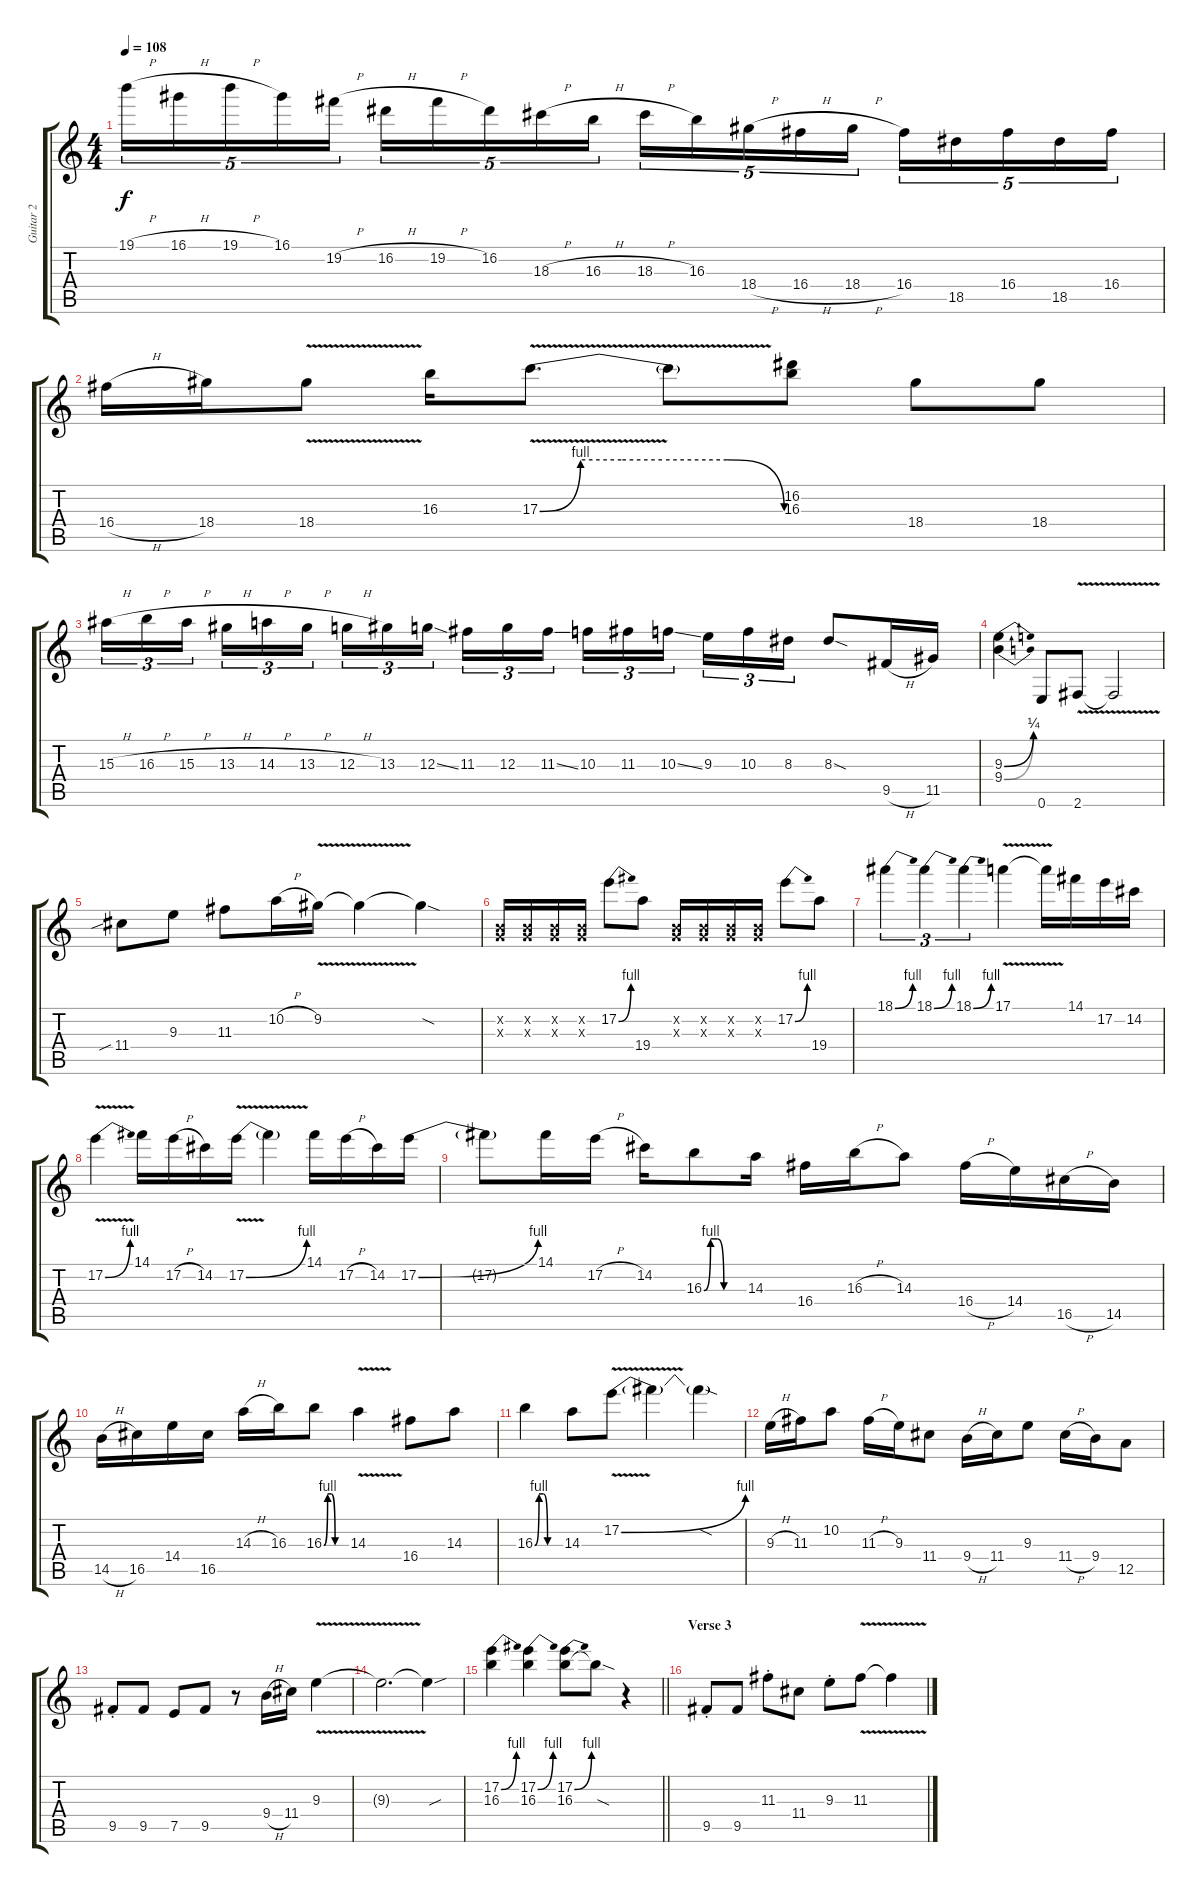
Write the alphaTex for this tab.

\track ("Guitar 2" "Guitar 2") {instrument overdrivenguitar}
\staff {score tabs}
\tuning (E4 B3 G3 D3 A2 E2) {hide}
\ts (4 4)
\tempo 108
\clef g2
\ks c
19.1{h}.16{tu (5 4) dy f} 16.1{h}.16{tu (5 4)} 19.1{h}.16{tu (5 4)} 16.1.16{tu (5 4)} 19.2{h}.16{tu (5 4)} 16.2{h}.16{tu (5 4)} 19.2{h}.16{tu (5 4)} 16.2.16{tu (5 4)} 18.3{h}.16{tu (5 4)} 16.3{h}.16{tu (5 4)} 18.3{h}.16{tu (5 4)} 16.3.16{tu (5 4)} 18.4{h}.16{tu (5 4)} 16.4{h}.16{tu (5 4)} 18.4{h}.16{tu (5 4)} 16.4.16{tu (5 4)} 18.5.16{tu (5 4)} 16.4.16{tu (5 4)} 18.5.16{tu (5 4)} 16.4.16{tu (5 4)} |
16.4{h}.16 18.4.16 18.4{v}.8 16.3.16 17.3{be (custom 0 0 10 4 20 4 30 4 46 4 60 0) v}.8{d} 17.3{t}.8 (16.2 16.3).8 18.4.8 18.4.8 |
15.3{h}.16{tu (3 2)} 16.3{h}.16{tu (3 2)} 15.3{h}.16{tu (3 2) beam splitsecondary} 13.3{h}.16{tu (3 2)} 14.3{h}.16{tu (3 2)} 13.3{h}.16{tu (3 2)} 12.3{h}.16{tu (3 2)} 13.3.16{tu (3 2)} 12.3{ss}.16{tu (3 2) beam splitsecondary} 11.3.16{tu (3 2)} 12.3.16{tu (3 2)} 11.3{ss}.16{tu (3 2)} 10.3.16{tu (3 2)} 11.3.16{tu (3 2)} 10.3{ss}.16{tu (3 2) beam splitsecondary} 9.3.16{tu (3 2)} 10.3.16{tu (3 2)} 8.3.16{tu (3 2)} 8.3{sod}.8 9.5{h}.16 11.5.16 |
(9.3{be (bend 0 0 60 1)} 9.4{be (bend 0 0 60 1)}).4 0.6.8 2.6{v}.8 2.6{t}.2 |
11.4{sib}.8 9.3.8 11.3.8 10.2{h}.16 9.2{v}.16 9.2{t}.4 9.2{sod t}.4 |
(0.2{x} 0.3{x}).16 (0.2{x} 0.3{x}).16 (0.2{x} 0.3{x}).16 (0.2{x} 0.3{x}).16 17.2{be (bend 0 0 60 4)}.8 19.4.8 (0.2{x} 0.3{x}).16 (0.2{x} 0.3{x}).16 (0.2{x} 0.3{x}).16 (0.2{x} 0.3{x}).16 17.2{be (bend 0 0 60 4)}.8 19.4.8 |
18.1{be (bend 0 0 60 4)}.4{tu (3 2)} 18.1{be (bend 0 0 60 4)}.4{tu (3 2)} 18.1{be (bend 0 0 60 4)}.4{tu (3 2)} 17.1{v}.4 17.1{t}.16 14.1.16 17.2.16 14.2.16 |
17.2{be (bend 0 0 60 4) v}.4 14.1.16 17.2{h}.16 14.2.16 17.2{be (bend 0 0 60 4) v}.16 17.2{t}.4 14.1.16 17.2{h}.16 14.2.16 17.2{be (bend 0 0 60 4)}.16 |
17.2{t}.8 14.1.16 17.2{h}.16 14.2.16 16.3{be (custom 0 0 10 4 20 4 30 0 60 0)}.8 14.3.16 16.4.16 16.3{h}.16 14.3.8 16.4{h}.16 14.4.16 16.5{h}.16 14.5.16 |
14.5{h}.16 16.5.16 14.4.16 16.5.16 14.3{h}.16 16.3.16 16.3{be (custom 0 0 10 4 20 4 30 0 60 0)}.8 14.3{v}.4 16.4.8 14.3.8 |
16.3{be (custom 0 0 10 4 20 4 30 0 60 0)}.4 14.3.8 17.2{be (bend 0 0 60 4) v}.8 17.2{t}.4 17.2{sod t}.4 |
9.3{h}.16 11.3.16 10.2.8 11.3{h}.16 9.3.16 11.4.8 9.4{h}.16 11.4.16 9.3.8 11.4{h}.16 9.4.16 12.5.8 |
9.5{st}.8 9.5.8 7.5.8 9.5.8 r.8 9.4{h}.16 11.4.16 9.3{v}.4 |
9.3{t}.2{d} 9.3{sou t}.4 |
\barLineRight lightlight
(17.2{be (bend 0 0 60 4)} 16.3).4 (17.2{be (bend 0 0 60 4)} 16.3).4 (17.2{be (bend 0 0 60 4)} 16.3).8 16.3{sod t}.8 r.4 |
\section ("" "Verse 3")
9.5{st}.8 9.5.8 11.3{st}.8 11.4.8 9.3{st}.8 11.3{v}.8 11.3{t}.4
